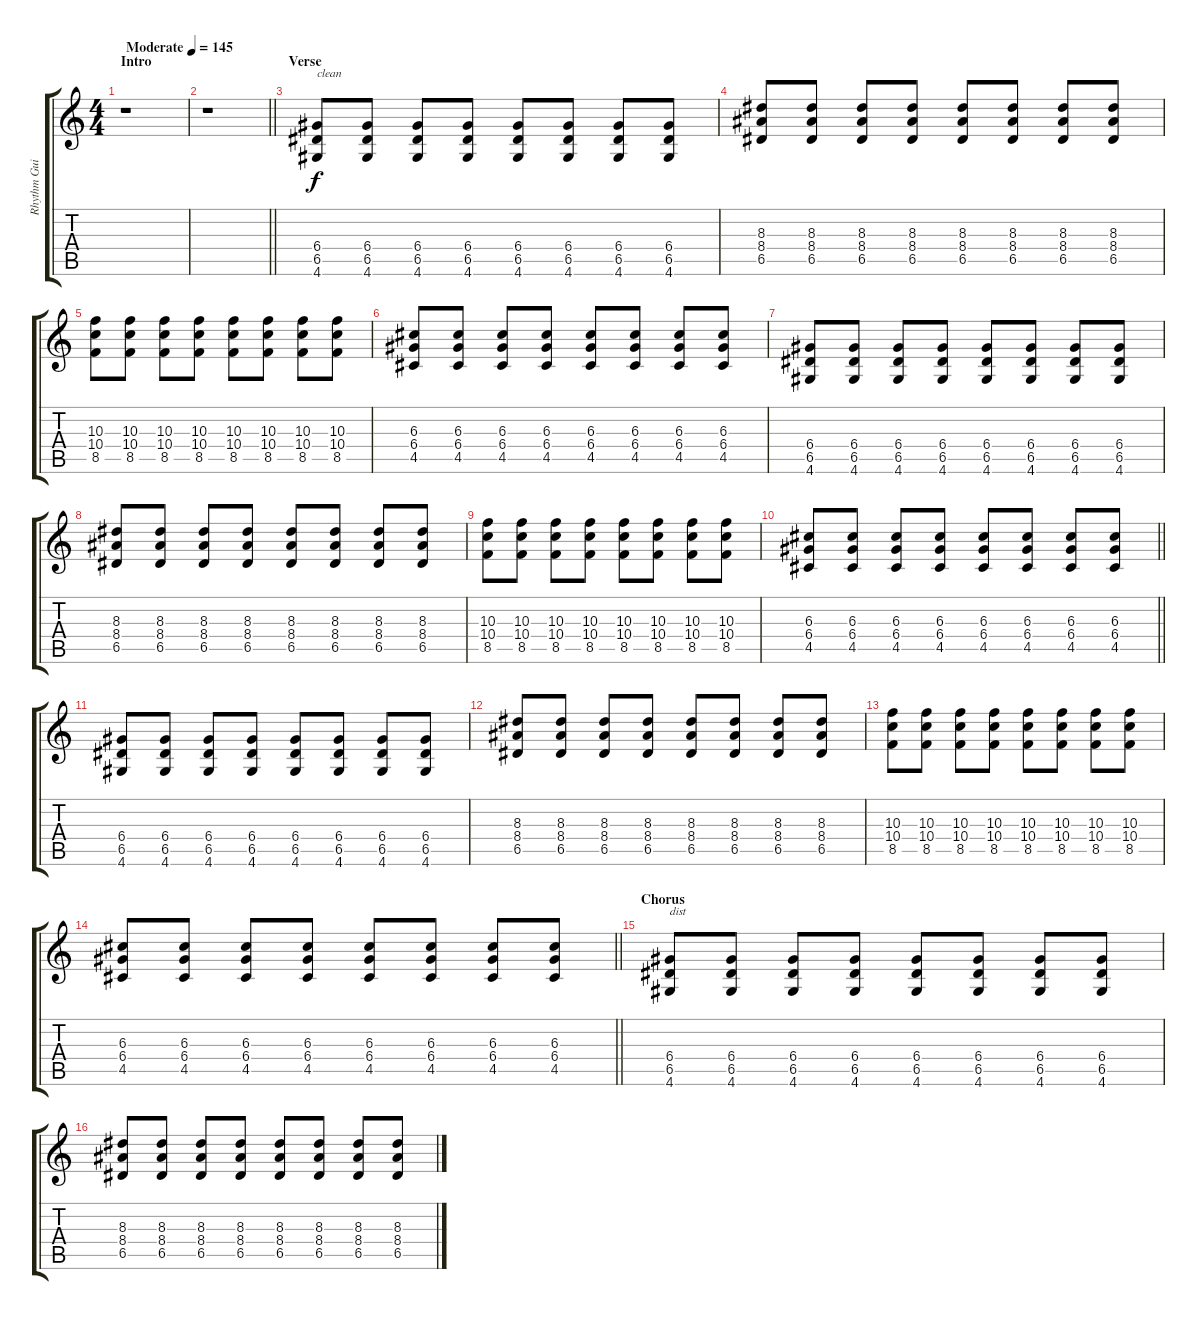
\track ("Rhythm Guitar" "Rhythm Gui") {instrument electricguitarjazz}
\staff {score tabs}
\tuning (E4 B3 G3 D3 A2 E2) {hide}
\ts (4 4)
\section ("" "Intro")
\tempo (145 "Moderate")
\clef g2
\ks c
r.1{dy f instrument electricguitarjazz} |
\barLineRight lightlight
r.1 |
\section ("" "Verse")
(6.4 6.5 4.6).8{txt "clean"} (6.4 6.5 4.6).8 (6.4 6.5 4.6).8 (6.4 6.5 4.6).8 (6.4 6.5 4.6).8 (6.4 6.5 4.6).8 (6.4 6.5 4.6).8 (6.4 6.5 4.6).8 |
(8.3 8.4 6.5).8 (8.3 8.4 6.5).8 (8.3 8.4 6.5).8 (8.3 8.4 6.5).8 (8.3 8.4 6.5).8 (8.3 8.4 6.5).8 (8.3 8.4 6.5).8 (8.3 8.4 6.5).8 |
(10.3 10.4 8.5).8 (10.3 10.4 8.5).8 (10.3 10.4 8.5).8 (10.3 10.4 8.5).8 (10.3 10.4 8.5).8 (10.3 10.4 8.5).8 (10.3 10.4 8.5).8 (10.3 10.4 8.5).8 |
(6.3 6.4 4.5).8 (6.3 6.4 4.5).8 (6.3 6.4 4.5).8 (6.3 6.4 4.5).8 (6.3 6.4 4.5).8 (6.3 6.4 4.5).8 (6.3 6.4 4.5).8 (6.3 6.4 4.5).8 |
(6.4 6.5 4.6).8 (6.4 6.5 4.6).8 (6.4 6.5 4.6).8 (6.4 6.5 4.6).8 (6.4 6.5 4.6).8 (6.4 6.5 4.6).8 (6.4 6.5 4.6).8 (6.4 6.5 4.6).8 |
(8.3 8.4 6.5).8 (8.3 8.4 6.5).8 (8.3 8.4 6.5).8 (8.3 8.4 6.5).8 (8.3 8.4 6.5).8 (8.3 8.4 6.5).8 (8.3 8.4 6.5).8 (8.3 8.4 6.5).8 |
(10.3 10.4 8.5).8 (10.3 10.4 8.5).8 (10.3 10.4 8.5).8 (10.3 10.4 8.5).8 (10.3 10.4 8.5).8 (10.3 10.4 8.5).8 (10.3 10.4 8.5).8 (10.3 10.4 8.5).8 |
\barLineRight lightlight
(6.3 6.4 4.5).8 (6.3 6.4 4.5).8 (6.3 6.4 4.5).8 (6.3 6.4 4.5).8 (6.3 6.4 4.5).8 (6.3 6.4 4.5).8 (6.3 6.4 4.5).8 (6.3 6.4 4.5).8 |
(6.4 6.5 4.6).8 (6.4 6.5 4.6).8 (6.4 6.5 4.6).8 (6.4 6.5 4.6).8 (6.4 6.5 4.6).8 (6.4 6.5 4.6).8 (6.4 6.5 4.6).8 (6.4 6.5 4.6).8 |
(8.3 8.4 6.5).8 (8.3 8.4 6.5).8 (8.3 8.4 6.5).8 (8.3 8.4 6.5).8 (8.3 8.4 6.5).8 (8.3 8.4 6.5).8 (8.3 8.4 6.5).8 (8.3 8.4 6.5).8 |
(10.3 10.4 8.5).8 (10.3 10.4 8.5).8 (10.3 10.4 8.5).8 (10.3 10.4 8.5).8 (10.3 10.4 8.5).8 (10.3 10.4 8.5).8 (10.3 10.4 8.5).8 (10.3 10.4 8.5).8 |
\barLineRight lightlight
(6.3 6.4 4.5).8 (6.3 6.4 4.5).8 (6.3 6.4 4.5).8 (6.3 6.4 4.5).8 (6.3 6.4 4.5).8 (6.3 6.4 4.5).8 (6.3 6.4 4.5).8 (6.3 6.4 4.5).8 |
\section ("" "Chorus")
(6.4 6.5 4.6).8{txt "dist" instrument distortionguitar} (6.4 6.5 4.6).8 (6.4 6.5 4.6).8 (6.4 6.5 4.6).8 (6.4 6.5 4.6).8 (6.4 6.5 4.6).8 (6.4 6.5 4.6).8 (6.4 6.5 4.6).8 |
(8.3 8.4 6.5).8 (8.3 8.4 6.5).8 (8.3 8.4 6.5).8 (8.3 8.4 6.5).8 (8.3 8.4 6.5).8 (8.3 8.4 6.5).8 (8.3 8.4 6.5).8 (8.3 8.4 6.5).8
